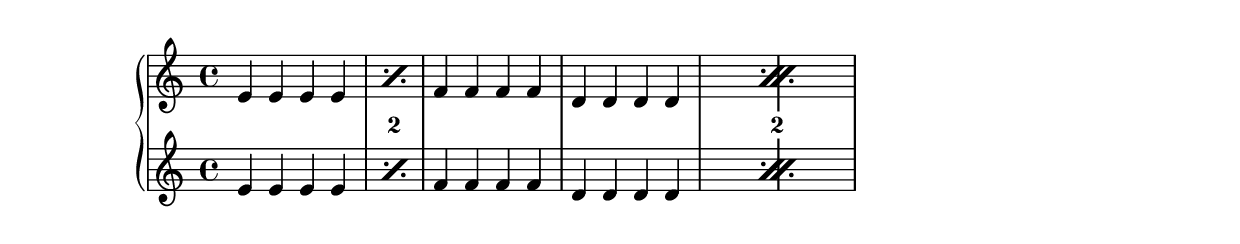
%% http://lsr.dsi.unimi.it/LSR/Item?id=883
%% see also http://lilypond.org/doc/v2.18/Documentation/notation/short-repeats

\relative c' {
  \new PianoStaff <<
    \new Staff {
      \repeat percent 2 { e4 e e e } |
      \repeat percent 2 { 
        f4 f f f |
        d4 d d d 
      }
    }

    \new Dynamics {
      \set countPercentRepeats = ##t
      \repeat percent 2 { s1 } |
      \repeat percent 2 { s1*2 }
    }

    \new Staff {
      \repeat percent 2 { e4 e e e } |
      \repeat percent 2 { 
        f4 f f f |
        d4 d d d 
      } |
    }
  >>
}

\layout {
  \context {
    \Dynamics

    % Add percent repeat engravers.
    \consists "Percent_repeat_engraver"
    \consists "Double_percent_repeat_engraver"

    % Don't display the repeat glyphs.
    \override PercentRepeat.transparent = ##t
    \override DoublePercentRepeat.transparent = ##t

    % Center the counter numbers -- this is easy,
    % since the used feta digits are exactly two staff spaces high.
    \override PercentRepeatCounter.Y-offset = #-1
    \override DoublePercentRepeatCounter.Y-offset = #-1

    % Simply setting the `whiteout' property avoids a clash between
    % the counter and the barline, however, there is no vertical
    % padding which makes the result unsatisfactory.
    %
    % We thus use a hand-made stencil instead to white out 0.5 units
    % above and below the digit.  The code is based on the
    % `stencil-whiteout' function (in file `scm/stencil.scm').
    \override DoublePercentRepeatCounter.stencil =
      #(lambda (grob)
         (let* ((stencil (ly:text-interface::print grob))
                (x-ext (ly:stencil-extent stencil X))
                (y-ext (ly:stencil-extent stencil Y))
                (y-ext (interval-widen y-ext 0.5)))
           (ly:stencil-add
             (stencil-with-color (ly:round-filled-box x-ext y-ext 0.0)
                                 white)
             stencil)))
  }
}
